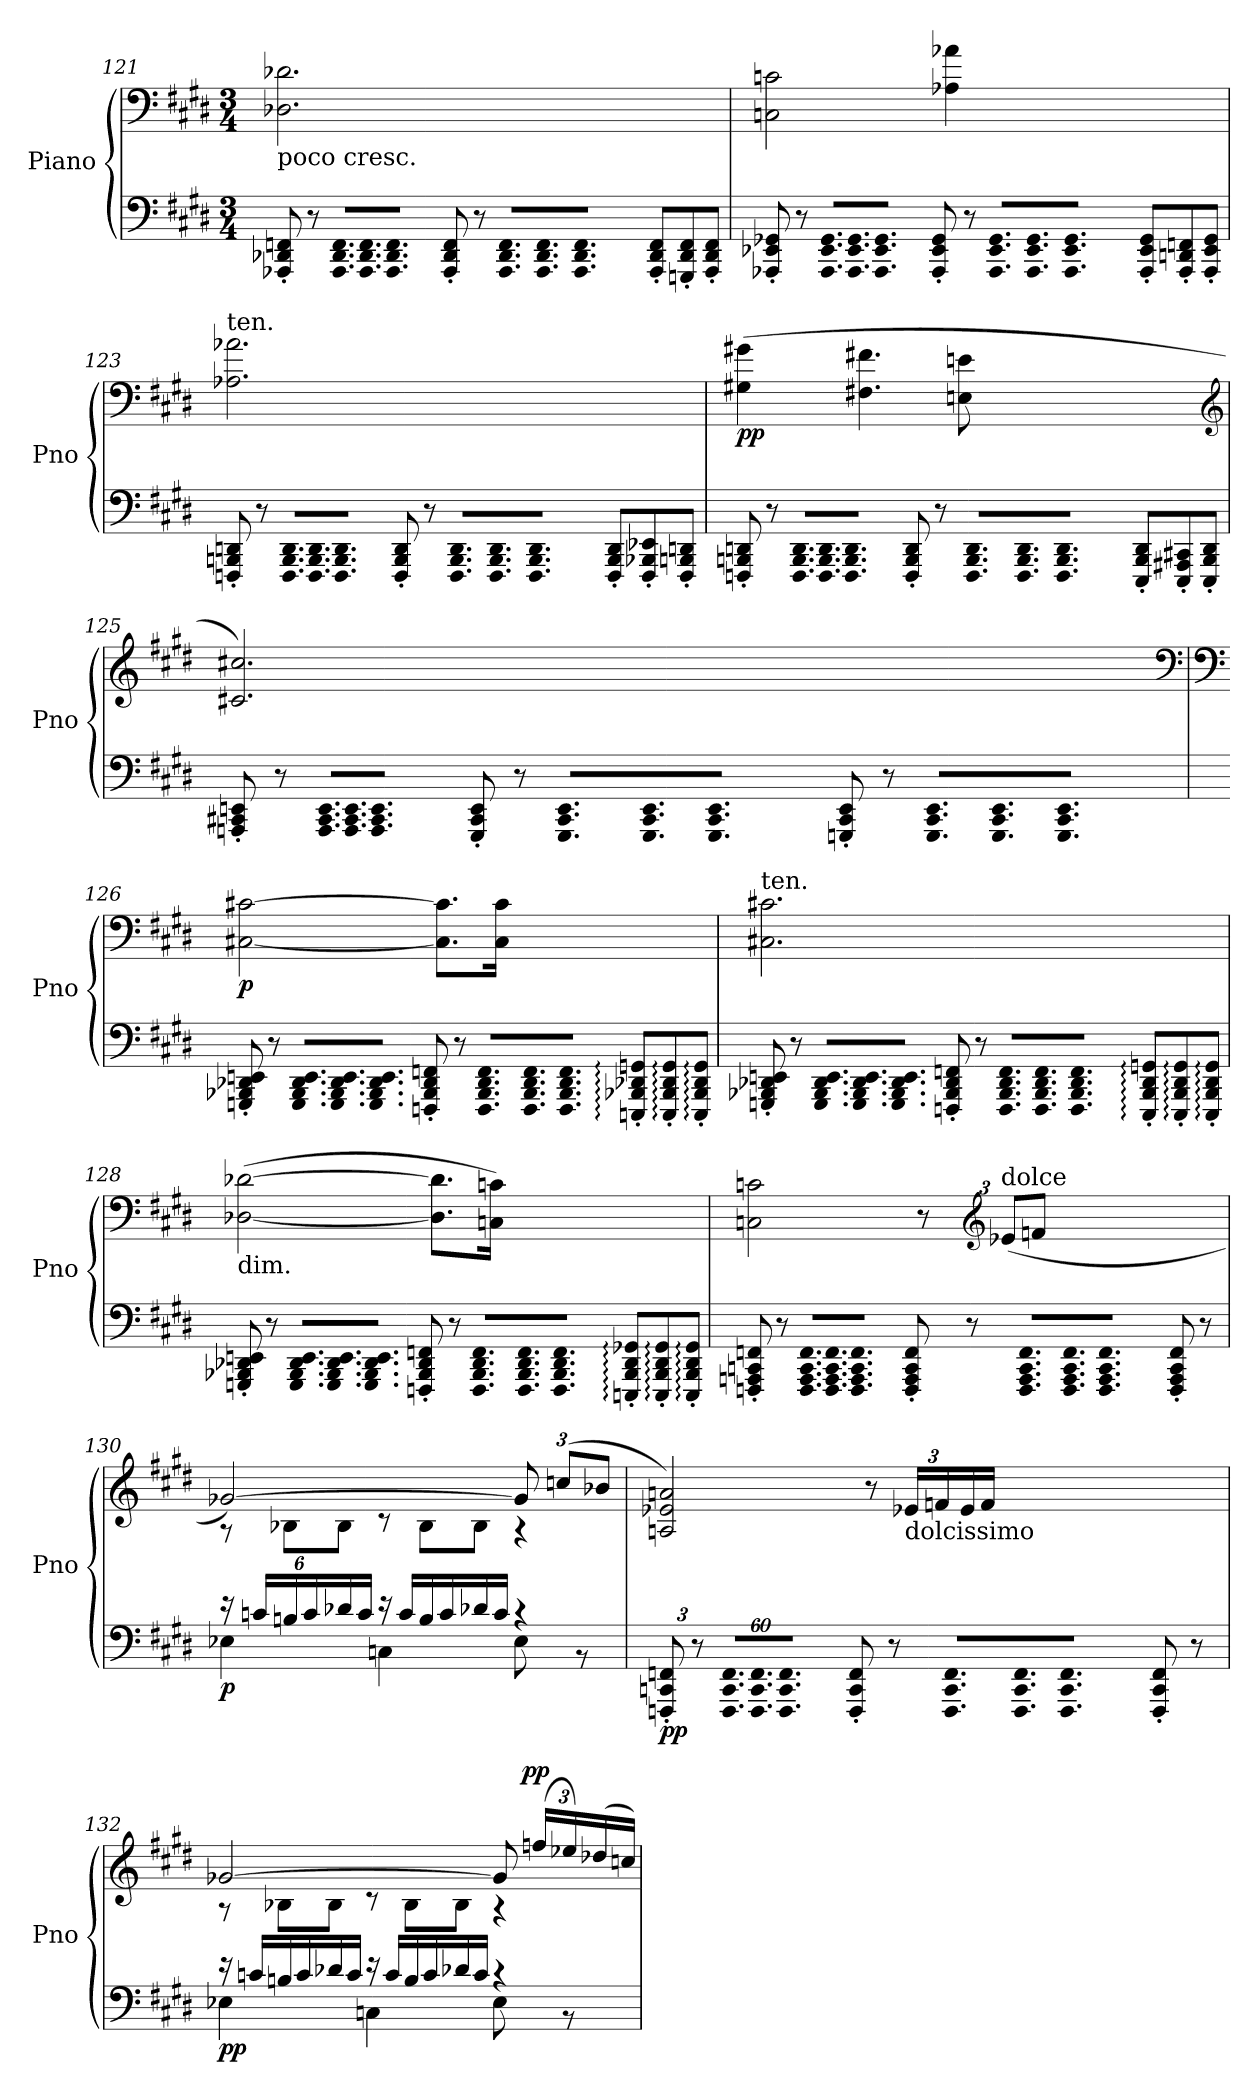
**kern	**kern	**dynam
*part1	*part1	*part1
*staff2	*staff1	*staff1/2
*I"Piano	*	*
*I'Pno	*	*
*clefF4	*clefF4	*
*k[f#c#g#d#]	*k[f#c#g#d#]	*
*E:	*E:	*
*M3/4	*M3/4	*
*Xtuplet	*	*
=121	=121	=121
!	!LO:TX:b:t=poco cresc.	!
12AAA-X/' 12DD-X/' 12FFn/'	2.D-X\ 2.d-X\	.
12r	.	.
!LO:N:vis=32.	!	!
1920%53AAA-/ 1920%53DD-/ 1920%53FF/LL	.	.
!LO:N:vis=32.	!	!
1920%53AAA-/ 1920%53DD-/ 1920%53FF/	.	.
!LO:N:vis=32.	!	!
1920%53AAA-/ 1920%53DD-/ 1920%53FF/JJ	.	.
1920ryy	.	.
12AAA-/' 12DD-/' 12FF/'	.	.
12r	.	.
!LO:N:vis=32.	!	!
1920%53AAA-/ 1920%53DD-/ 1920%53FF/LL	.	.
!LO:N:vis=32.	!	!
1920%53AAA-/ 1920%53DD-/ 1920%53FF/	.	.
!LO:N:vis=32.	!	!
1920%53AAA-/ 1920%53DD-/ 1920%53FF/JJ	.	.
1920ryy	.	.
12AAA-/' 12DD-/' 12FF/'L	.	.
12GGGn/' 12DD-/' 12FF/'	.	.
12AAA-/' 12DD-/' 12FF/'J	.	.
!!LO:PB:g=z
=122	=122	=122
12AAA-X/' 12EE-X/' 12GG-X/'	2Cn\ 2cn\	.
12r	.	.
!LO:N:vis=32.	!	!
1920%53AAA-/ 1920%53EE-/ 1920%53GG-/LL	.	.
!LO:N:vis=32.	!	!
1920%53AAA-/ 1920%53EE-/ 1920%53GG-/	.	.
!LO:N:vis=32.	!	!
1920%53AAA-/ 1920%53EE-/ 1920%53GG-/JJ	.	.
1920ryy	.	.
12AAA-/' 12EE-/' 12GG-/'	.	.
12r	.	.
!LO:N:vis=32.	!	!
1920%53AAA-/ 1920%53EE-/ 1920%53GG-/LL	.	.
!LO:N:vis=32.	!	!
1920%53AAA-/ 1920%53EE-/ 1920%53GG-/	.	.
!LO:N:vis=32.	!	!
1920%53AAA-/ 1920%53EE-/ 1920%53GG-/JJ	.	.
1920ryy	.	.
12AAA-/' 12EE-/' 12GG-/'L	4A-X\ 4a-X\	.
12AAA-/' 12DDn/' 12FFn/'	.	.
12AAA-/' 12EE-/' 12GG-/'J	.	.
=123	=123	=123
!	!LO:TX:a:t=ten.	!
12FFFn/' 12BBBn/' 12DDn/'	2.A-X\ 2.a-X\	.
12r	.	.
!LO:N:vis=32.	!	!
1920%53FFF/ 1920%53BBB/ 1920%53DD/LL	.	.
!LO:N:vis=32.	!	!
1920%53FFF/ 1920%53BBB/ 1920%53DD/	.	.
!LO:N:vis=32.	!	!
1920%53FFF/ 1920%53BBB/ 1920%53DD/JJ	.	.
1920ryy	.	.
12FFF/' 12BBB/' 12DD/'	.	.
12r	.	.
!LO:N:vis=32.	!	!
1920%53FFF/ 1920%53BBB/ 1920%53DD/LL	.	.
!LO:N:vis=32.	!	!
1920%53FFF/ 1920%53BBB/ 1920%53DD/	.	.
!LO:N:vis=32.	!	!
1920%53FFF/ 1920%53BBB/ 1920%53DD/JJ	.	.
1920ryy	.	.
12FFF/' 12BBB/' 12DD/'L	.	.
12FFF/' 12BBB-X/' 12EE-X/'	.	.
12FFF/' 12BBBn/' 12DDn/'J	.	.
!!LO:LB:g=z
=124	=124	=124
!	!	!LO:DY:b
12FFFn/' 12BBBn/' 12DDn/'	(4G#X\ 4g#X\	pp
12r	.	.
!LO:N:vis=32.	!	!
1920%53FFF/ 1920%53BBB/ 1920%53DD/LL	.	.
!LO:N:vis=32.	!	!
1920%53FFF/ 1920%53BBB/ 1920%53DD/	.	.
!LO:N:vis=32.	!	!
1920%53FFF/ 1920%53BBB/ 1920%53DD/JJ	.	.
1920ryy	.	.
12FFF/' 12BBB/' 12DD/'	4.F#X\ 4.f#X\	.
12r	.	.
!LO:N:vis=32.	!	!
1920%53FFF/ 1920%53BBB/ 1920%53DD/LL	.	.
!LO:N:vis=32.	!	!
1920%53FFF/ 1920%53BBB/ 1920%53DD/	.	.
!LO:N:vis=32.	!	!
1920%53FFF/ 1920%53BBB/ 1920%53DD/JJ	.	.
1920ryy	.	.
12EEE/' 12BBB/' 12DD/'L	.	.
12EEE/' 12AAA#X/' 12CC#X/'	.	.
.	8En\ 8en\	.
12EEE/' 12BBB/' 12DD/'J	.	.
*	*clefG2	*
=125	=125	=125
12AAAn/' 12CC#X/' 12EEn/'	2.c#X/ 2.cc#X/)	.
12r	.	.
!LO:N:vis=32.	!	!
1920%53AAA/ 1920%53CC#/ 1920%53EE/LL	.	.
!LO:N:vis=32.	!	!
1920%53AAA/ 1920%53CC#/ 1920%53EE/	.	.
!LO:N:vis=32.	!	!
1920%53AAA/ 1920%53CC#/ 1920%53EE/JJ	.	.
1920ryy	.	.
12GGG#/' 12CC#/' 12EE/'	.	.
12r	.	.
!LO:N:vis=32.	!	!
1920%53GGG#/ 1920%53CC#/ 1920%53EE/LL	.	.
!LO:N:vis=32.	!	!
1920%53GGG#/ 1920%53CC#/ 1920%53EE/	.	.
!LO:N:vis=32.	!	!
1920%53GGG#/ 1920%53CC#/ 1920%53EE/JJ	.	.
1920ryy	.	.
12GGGn/' 12CC#/' 12EE/'	.	.
12r	.	.
!LO:N:vis=32.	!	!
1920%53GGG/ 1920%53CC#/ 1920%53EE/LL	.	.
!LO:N:vis=32.	!	!
1920%53GGG/ 1920%53CC#/ 1920%53EE/	.	.
!LO:N:vis=32.	!	!
1920%53GGG/ 1920%53CC#/ 1920%53EE/JJ	.	.
1920ryy	.	.
*	*clefF4	*
!!LO:LB:g=z
=126	=126	=126
*	*clefF4	*
!	!	!LO:DY:b
12GGGn/' 12BBB-X/' 12DD-X/' 12EEn/'	[2C#X\ [2c#X\	p
12r	.	.
!LO:N:vis=32.	!	!
1920%53GGG/ 1920%53BBB-/ 1920%53DD-/ 1920%53EE/LL	.	.
!LO:N:vis=32.	!	!
1920%53GGG/ 1920%53BBB-/ 1920%53DD-/ 1920%53EE/	.	.
!LO:N:vis=32.	!	!
1920%53GGG/ 1920%53BBB-/ 1920%53DD-/ 1920%53EE/JJ	.	.
1920ryy	.	.
12FFFn/' 12BBB-/' 12DD-/' 12FFn/'	.	.
12r	.	.
!LO:N:vis=32.	!	!
1920%53FFF/ 1920%53BBB-/ 1920%53DD-/ 1920%53FF/LL	.	.
!LO:N:vis=32.	!	!
1920%53FFF/ 1920%53BBB-/ 1920%53DD-/ 1920%53FF/	.	.
!LO:N:vis=32.	!	!
1920%53FFF/ 1920%53BBB-/ 1920%53DD-/ 1920%53FF/JJ	.	.
1920ryy	.	.
12EEEn/:' 12BBB-X/:' 12DD-X/:' 12GGn/:'L	8.C#\] 8.c#\]L	.
12EEE/:' 12BBB-/:' 12DD-/:' 12GG/:'	.	.
12EEE/:' 12BBB-/:' 12DD-/:' 12GG/:'J	.	.
.	16C#\ 16c#\Jk	.
=127	=127	=127
!	!LO:TX:a:t=ten.	!
12GGGn/' 12BBB-X/' 12DD-X/' 12EEn/'	2.C#X\ 2.c#X\	.
12r	.	.
!LO:N:vis=32.	!	!
1920%53GGG/ 1920%53BBB-/ 1920%53DD-/ 1920%53EE/LL	.	.
!LO:N:vis=32.	!	!
1920%53GGG/ 1920%53BBB-/ 1920%53DD-/ 1920%53EE/	.	.
!LO:N:vis=32.	!	!
1920%53GGG/ 1920%53BBB-/ 1920%53DD-/ 1920%53EE/JJ	.	.
1920ryy	.	.
12FFFn/' 12BBB-/' 12DD-/' 12FFn/'	.	.
12r	.	.
!LO:N:vis=32.	!	!
1920%53FFF/ 1920%53BBB-/ 1920%53DD-/ 1920%53FF/LL	.	.
!LO:N:vis=32.	!	!
1920%53FFF/ 1920%53BBB-/ 1920%53DD-/ 1920%53FF/	.	.
!LO:N:vis=32.	!	!
1920%53FFF/ 1920%53BBB-/ 1920%53DD-/ 1920%53FF/JJ	.	.
1920ryy	.	.
12EEE/:' 12BBB-/:' 12DD-/:' 12GGn/:'L	.	.
12EEE/:' 12BBB-/:' 12DD-/:' 12GG/:'	.	.
12EEE/:' 12BBB-/:' 12DD-/:' 12GG/:'J	.	.
!!LO:LB:g=z
=128	=128	=128
!	!LO:TX:b:t=dim.	!
12GGGn/' 12BBB-X/' 12DD-X/' 12EEn/'	([2D-X\ [2d-X\	.
12r	.	.
!LO:N:vis=32.	!	!
1920%53GGG/ 1920%53BBB-/ 1920%53DD-/ 1920%53EE/LL	.	.
!LO:N:vis=32.	!	!
1920%53GGG/ 1920%53BBB-/ 1920%53DD-/ 1920%53EE/	.	.
!LO:N:vis=32.	!	!
1920%53GGG/ 1920%53BBB-/ 1920%53DD-/ 1920%53EE/JJ	.	.
1920ryy	.	.
12FFFn/' 12BBB-/' 12DD-/' 12FFn/'	.	.
12r	.	.
!LO:N:vis=32.	!	!
1920%53FFF/ 1920%53BBB-/ 1920%53DD-/ 1920%53FF/LL	.	.
!LO:N:vis=32.	!	!
1920%53FFF/ 1920%53BBB-/ 1920%53DD-/ 1920%53FF/	.	.
!LO:N:vis=32.	!	!
1920%53FFF/ 1920%53BBB-/ 1920%53DD-/ 1920%53FF/JJ	.	.
1920ryy	.	.
12EEEn/:' 12BBB-/:' 12DD-/:' 12GG-X/:'L	8.D-\] 8.d-\]L	.
12EEE/:' 12BBB-/:' 12DD-/:' 12GG-/:'	.	.
12EEE/:' 12BBB-/:' 12DD-/:' 12GG-/:'J	.	.
.	16Cn\ 16cn\Jk)	.
=129	=129	=129
12FFFn/' 12AAAn/' 12CCn/' 12FFn/'	2Cn\ 2cn\	.
12r	.	.
!LO:N:vis=32.	!	!
1920%53FFF/ 1920%53AAA/ 1920%53CC/ 1920%53FF/LL	.	.
!LO:N:vis=32.	!	!
1920%53FFF/ 1920%53AAA/ 1920%53CC/ 1920%53FF/	.	.
!LO:N:vis=32.	!	!
1920%53FFF/ 1920%53AAA/ 1920%53CC/ 1920%53FF/JJ	.	.
1920ryy	.	.
12FFF/' 12AAA/' 12CC/' 12FF/'	.	.
12r	.	.
!LO:N:vis=32.	!	!
1920%53FFF/ 1920%53AAA/ 1920%53CC/ 1920%53FF/LL	.	.
!LO:N:vis=32.	!	!
1920%53FFF/ 1920%53AAA/ 1920%53CC/ 1920%53FF/	.	.
!LO:N:vis=32.	!	!
1920%53FFF/ 1920%53AAA/ 1920%53CC/ 1920%53FF/JJ	.	.
1920ryy	.	.
*	*Xbrackettup	*
8FFF/' 8AAA/' 8CC/' 8FF/'	12r	.
*	*clefG2	*
!	!LO:TX:a:t=dolce	!
.	(12e-X/L	.
8r	.	.
.	12fn/J	.
!!LO:LB:g=z
=130	=130	=130
*tuplet	*	*
*	*^	*
*Xbrackettup	*	*Xtuplet	*
*^	*	*	*
!	!	!	!	!LO:DY:b=2
24re	4E-X\	[2g-X/)	12rA	p
24cn/LL	.	.	.	.
24Bn/	.	.	12B-X\L	.
24c/	.	.	.	.
24d-X/	.	.	12B-\J	.
24c/JJ	.	.	.	.
*Xtuplet	*	*	*	*
24re	4Cn\	.	12rc	.
24c/LL	.	.	.	.
24B/	.	.	12B-\L	.
24c/	.	.	.	.
24d-X/	.	.	12B-\J	.
24c/JJ	.	.	.	.
4rc	8E-\	12g-/]	4rA	.
.	.	(12ccn/L	.	.
.	8r	.	.	.
.	.	12b-X/J	.	.
*v	*v	*	*	*
*	*v	*v	*
=131	=131	=131
*tuplet	*	*
!	!	!LO:DY:b=2
12FFFn/' 12CCn/' 12FFn/'	2An/ 2e-X/ 2an/)	pp
12r	.	.
!LO:N:vis=32.	!	!
1920%53FFF/ 1920%53CC/ 1920%53FF/LL	.	.
!LO:N:vis=32.	!	!
1920%53FFF/ 1920%53CC/ 1920%53FF/	.	.
!LO:N:vis=32.	!	!
1920%53FFF/ 1920%53CC/ 1920%53FF/JJ	.	.
1920ryy	.	.
*Xtuplet	*	*
12FFF/' 12CC/' 12FF/'	.	.
12r	.	.
!LO:N:vis=32.	!	!
1920%53FFF/ 1920%53CC/ 1920%53FF/LL	.	.
!LO:N:vis=32.	!	!
1920%53FFF/ 1920%53CC/ 1920%53FF/	.	.
!LO:N:vis=32.	!	!
1920%53FFF/ 1920%53CC/ 1920%53FF/JJ	.	.
1920ryy	.	.
*	*tuplet	*
8FFF/' 8CC/' 8FF/'	12r	.
!	!LO:TX:b:t=dolcissimo	!
.	24e-X/LL	.
8r	24fn/	.
.	24e-/	.
.	24f/JJ	.
!!LO:PB:g=z
=132	=132	=132
*^	*^	*
*	*	*	*Xtuplet	*
!	!	!	!	!LO:DY:b=2
24re	4E-X\	[2g-X/	12rA	pp
24cn/LL	.	.	.	.
24Bn/	.	.	12B-X\L	.
24c/	.	.	.	.
24d-X/	.	.	12B-\J	.
24c/JJ	.	.	.	.
24re	4Cn\	.	12rc	.
24c/LL	.	.	.	.
24B/	.	.	12B-\L	.
24c/	.	.	.	.
24d-X/	.	.	12B-\J	.
24c/JJ	.	.	.	.
*	*	*tuplet	*	*
4rc	8E-\	12g-/]	4rA	.
!	!	!	!	!LO:DY:a
.	.	(24ffn/LL	.	pp
.	8r	24ee-X/)	.	.
.	.	(24dd-X/	.	.
.	.	24ccn/JJ)	.	.
*v	*v	*	*	*
*	*v	*v	*
=	=	=
*-	*-	*-
